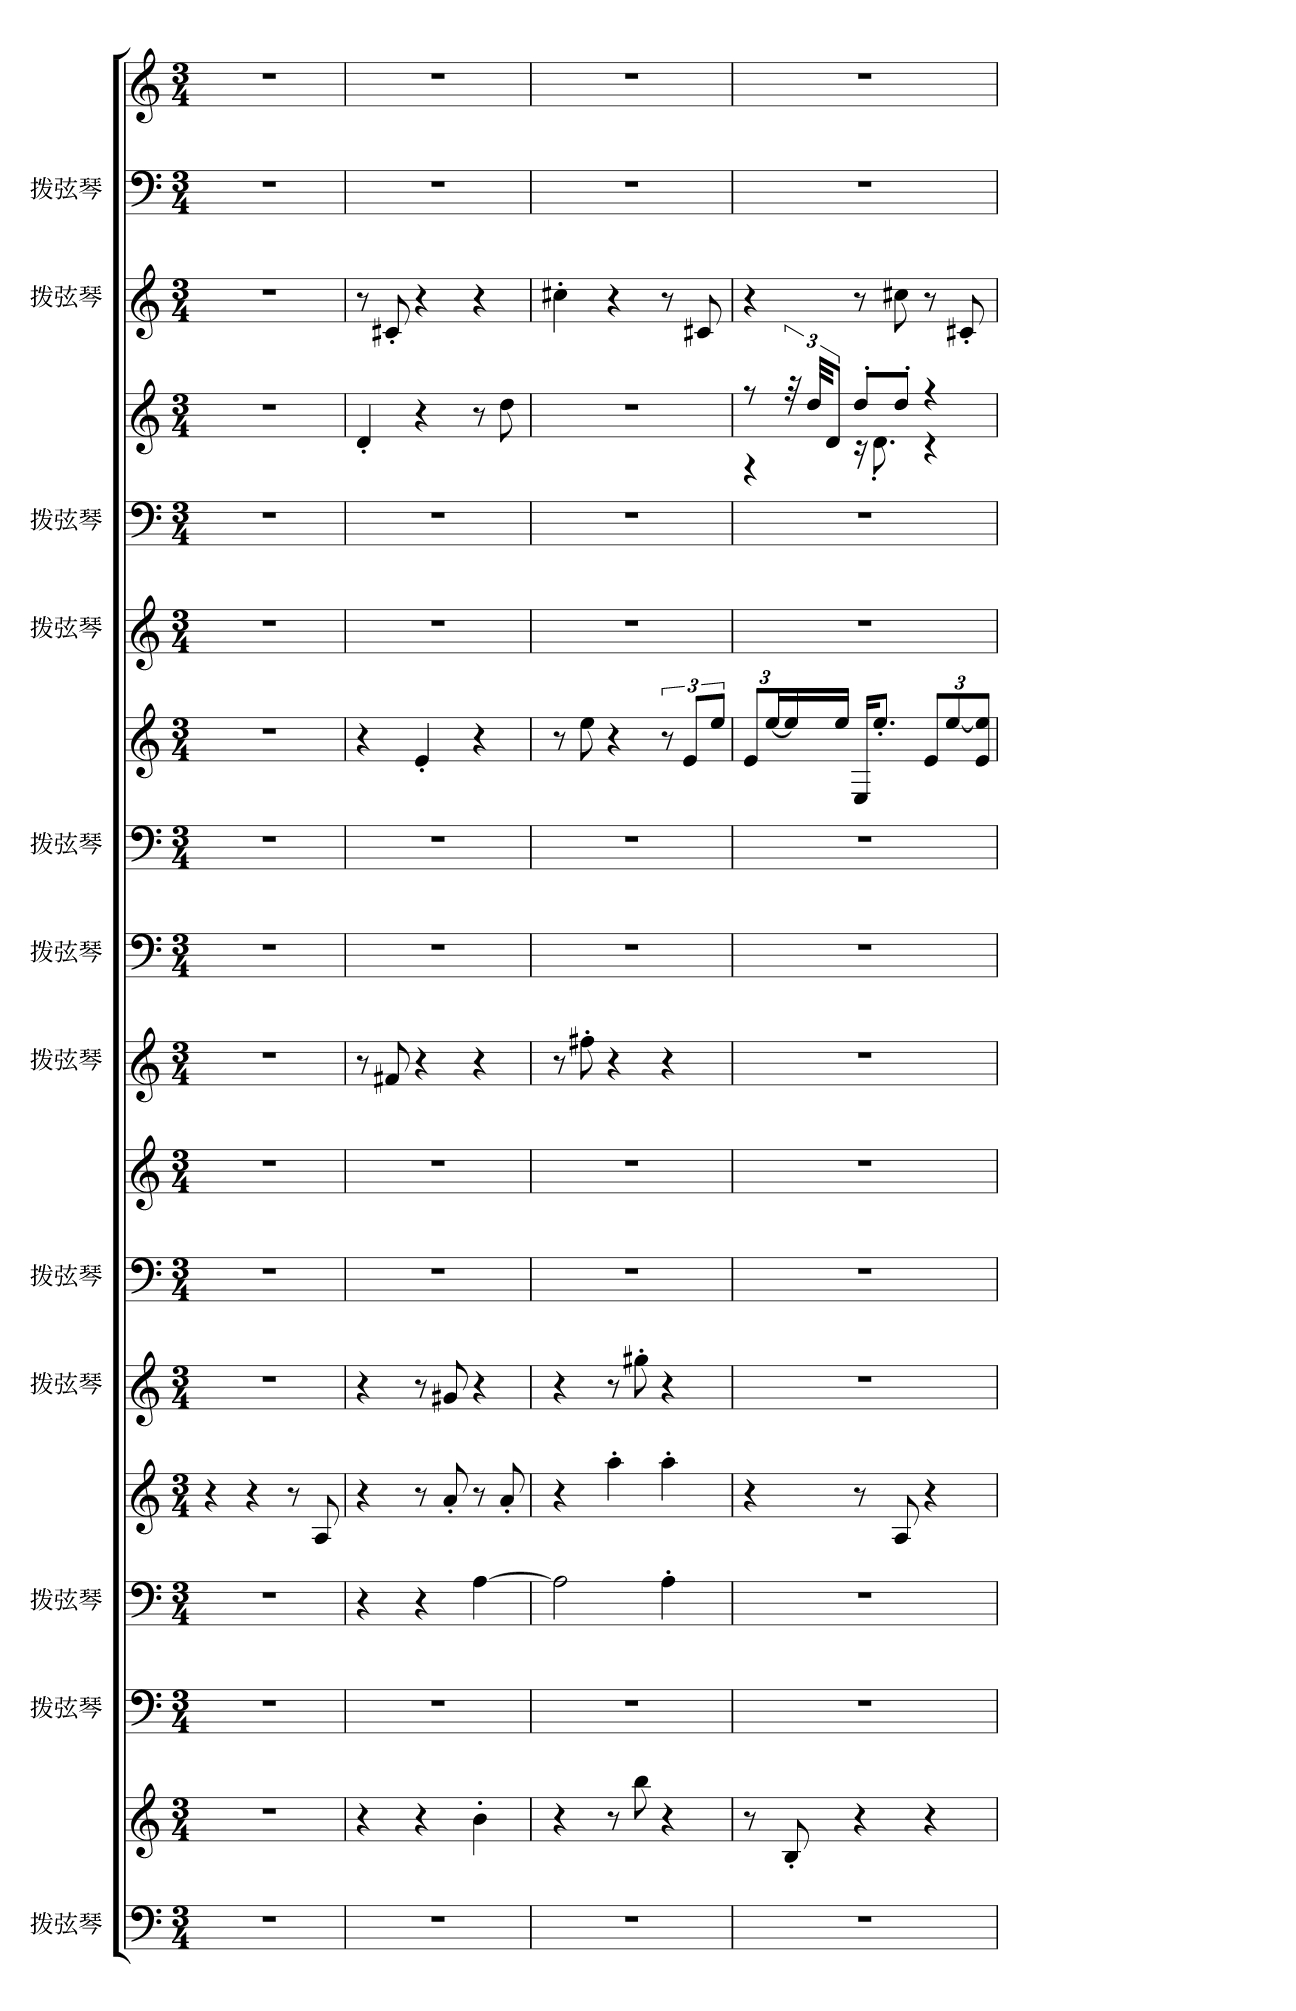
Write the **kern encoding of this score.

**kern	**kern	**kern	**kern	**kern	**kern	**kern	**kern	**kern	**kern	**kern	**kern	**kern	**kern	**kern	**kern	**kern	**kern
*part12	*part12	*part11	*part10	*part10	*part9	*part8	*part8	*part7	*part6	*part5	*part5	*part4	*part3	*part3	*part2	*part1	*part1
*staff18	*staff17	*staff16	*staff15	*staff14	*staff13	*staff12	*staff11	*staff10	*staff9	*staff8	*staff7	*staff6	*staff5	*staff4	*staff3	*staff2	*staff1
*I"拨弦琴	*	*I"拨弦琴	*I"拨弦琴	*	*I"拨弦琴	*I"拨弦琴	*	*I"拨弦琴	*I"拨弦琴	*I"拨弦琴	*	*I"拨弦琴	*I"拨弦琴	*	*I"拨弦琴	*I"拨弦琴	*
*clefF4	*clefG2	*clefF4	*clefF4	*clefG2	*clefG2	*clefF4	*clefG2	*clefG2	*clefF4	*clefF4	*clefG2	*clefG2	*clefF4	*clefG2	*clefG2	*clefF4	*clefG2
*k[]	*k[]	*k[]	*k[]	*k[]	*k[]	*k[]	*k[]	*k[]	*k[]	*k[]	*k[]	*k[]	*k[]	*k[]	*k[]	*k[]	*k[]
*M3/4	*M3/4	*M3/4	*M3/4	*M3/4	*M3/4	*M3/4	*M3/4	*M3/4	*M3/4	*M3/4	*M3/4	*M3/4	*M3/4	*M3/4	*M3/4	*M3/4	*M3/4
*MM147	*MM147	*MM147	*MM147	*MM147	*MM147	*MM147	*MM147	*MM147	*MM147	*MM147	*MM147	*MM147	*MM147	*MM147	*MM147	*MM147	*MM147
=1	=1	=1	=1	=1	=1	=1	=1	=1	=1	=1	=1	=1	=1	=1	=1	=1	=1
2.r	2.r	2.r	2.r	4r	2.r	2.r	2.r	2.r	2.r	2.r	2.r	2.r	2.r	2.r	2.r	2.r	2.r
.	.	.	.	4r	.	.	.	.	.	.	.	.	.	.	.	.	.
.	.	.	.	8r	.	.	.	.	.	.	.	.	.	.	.	.	.
.	.	.	.	8A/	.	.	.	.	.	.	.	.	.	.	.	.	.
=2	=2	=2	=2	=2	=2	=2	=2	=2	=2	=2	=2	=2	=2	=2	=2	=2	=2
2.r	4r	2.r	4r	4r	4r	2.r	2.r	8r	2.r	2.r	4r	2.r	2.r	4d'/	8r	2.r	2.r
.	.	.	.	.	.	.	.	8f#X/	.	.	.	.	.	.	8c#X'/	.	.
.	4r	.	4r	8r	8r	.	.	4r	.	.	4e'/	.	.	4r	4r	.	.
.	.	.	.	8a'/	8g#X/	.	.	.	.	.	.	.	.	.	.	.	.
.	4b'\	.	[4A\	8r	4r	.	.	4r	.	.	4r	.	.	8r	4r	.	.
.	.	.	.	8a'/	.	.	.	.	.	.	.	.	.	8dd\	.	.	.
=3	=3	=3	=3	=3	=3	=3	=3	=3	=3	=3	=3	=3	=3	=3	=3	=3	=3
2.r	4r	2.r	2A\]	4r	4r	2.r	2.r	8r	2.r	2.r	8r	2.r	2.r	2.r	4cc#X'\	2.r	2.r
.	.	.	.	.	.	.	.	8ff#X'\	.	.	8ee\	.	.	.	.	.	.
.	8r	.	.	4aa'\	8r	.	.	4r	.	.	4r	.	.	.	4r	.	.
.	8bb\	.	.	.	8gg#X'\	.	.	.	.	.	.	.	.	.	.	.	.
.	4r	.	4A'\	4aa'\	4r	.	.	4r	.	.	12r	.	.	.	8r	.	.
.	.	.	.	.	.	.	.	.	.	.	12e/L	.	.	.	.	.	.
.	.	.	.	.	.	.	.	.	.	.	.	.	.	.	8c#X/	.	.
.	.	.	.	.	.	.	.	.	.	.	12ee/J	.	.	.	.	.	.
=4	=4	=4	=4	=4	=4	=4	=4	=4	=4	=4	=4	=4	=4	=4	=4	=4	=4
*	*	*	*	*	*	*	*	*	*	*	*Xbrackettup	*	*	*	*	*	*
*	*	*	*	*	*	*	*	*	*	*	*	*	*	*^	*	*	*
2.r	8r	2.r	2.r	4r	2.r	2.r	2.r	2.r	2.r	2.r	12e/L	2.r	2.r	8r	4r	4r	2.r	2.r
.	.	.	.	.	.	.	.	.	.	.	[24ee/L	.	.	.	.	.	.	.
.	8B'/	.	.	.	.	.	.	.	.	.	16ee/]	.	.	48r	.	.	.	.
.	.	.	.	.	.	.	.	.	.	.	.	.	.	48dd/KKL	.	.	.	.
.	.	.	.	.	.	.	.	.	.	.	.	.	.	12d/J	.	.	.	.
.	.	.	.	.	.	.	.	.	.	.	16ee/JJ	.	.	.	.	.	.	.
.	4r	.	.	8r	.	.	.	.	.	.	16E/KL	.	.	8dd'/L	16r	8r	.	.
.	.	.	.	.	.	.	.	.	.	.	8.ee'/J	.	.	.	8.d'\	.	.	.
.	.	.	.	8A/	.	.	.	.	.	.	.	.	.	8dd'/J	.	8cc#X\	.	.
.	4r	.	.	4r	.	.	.	.	.	.	12e/L	.	.	4r	4r	8r	.	.
.	.	.	.	.	.	.	.	.	.	.	[12ee/	.	.	.	.	.	.	.
.	.	.	.	.	.	.	.	.	.	.	.	.	.	.	.	8c#X'/	.	.
.	.	.	.	.	.	.	.	.	.	.	12e/ 12ee/]J	.	.	.	.	.	.	.
*	*	*	*	*	*	*	*	*	*	*	*	*	*	*v	*v	*	*	*
=	=	=	=	=	=	=	=	=	=	=	=	=	=	=	=	=	=
*-	*-	*-	*-	*-	*-	*-	*-	*-	*-	*-	*-	*-	*-	*-	*-	*-	*-
